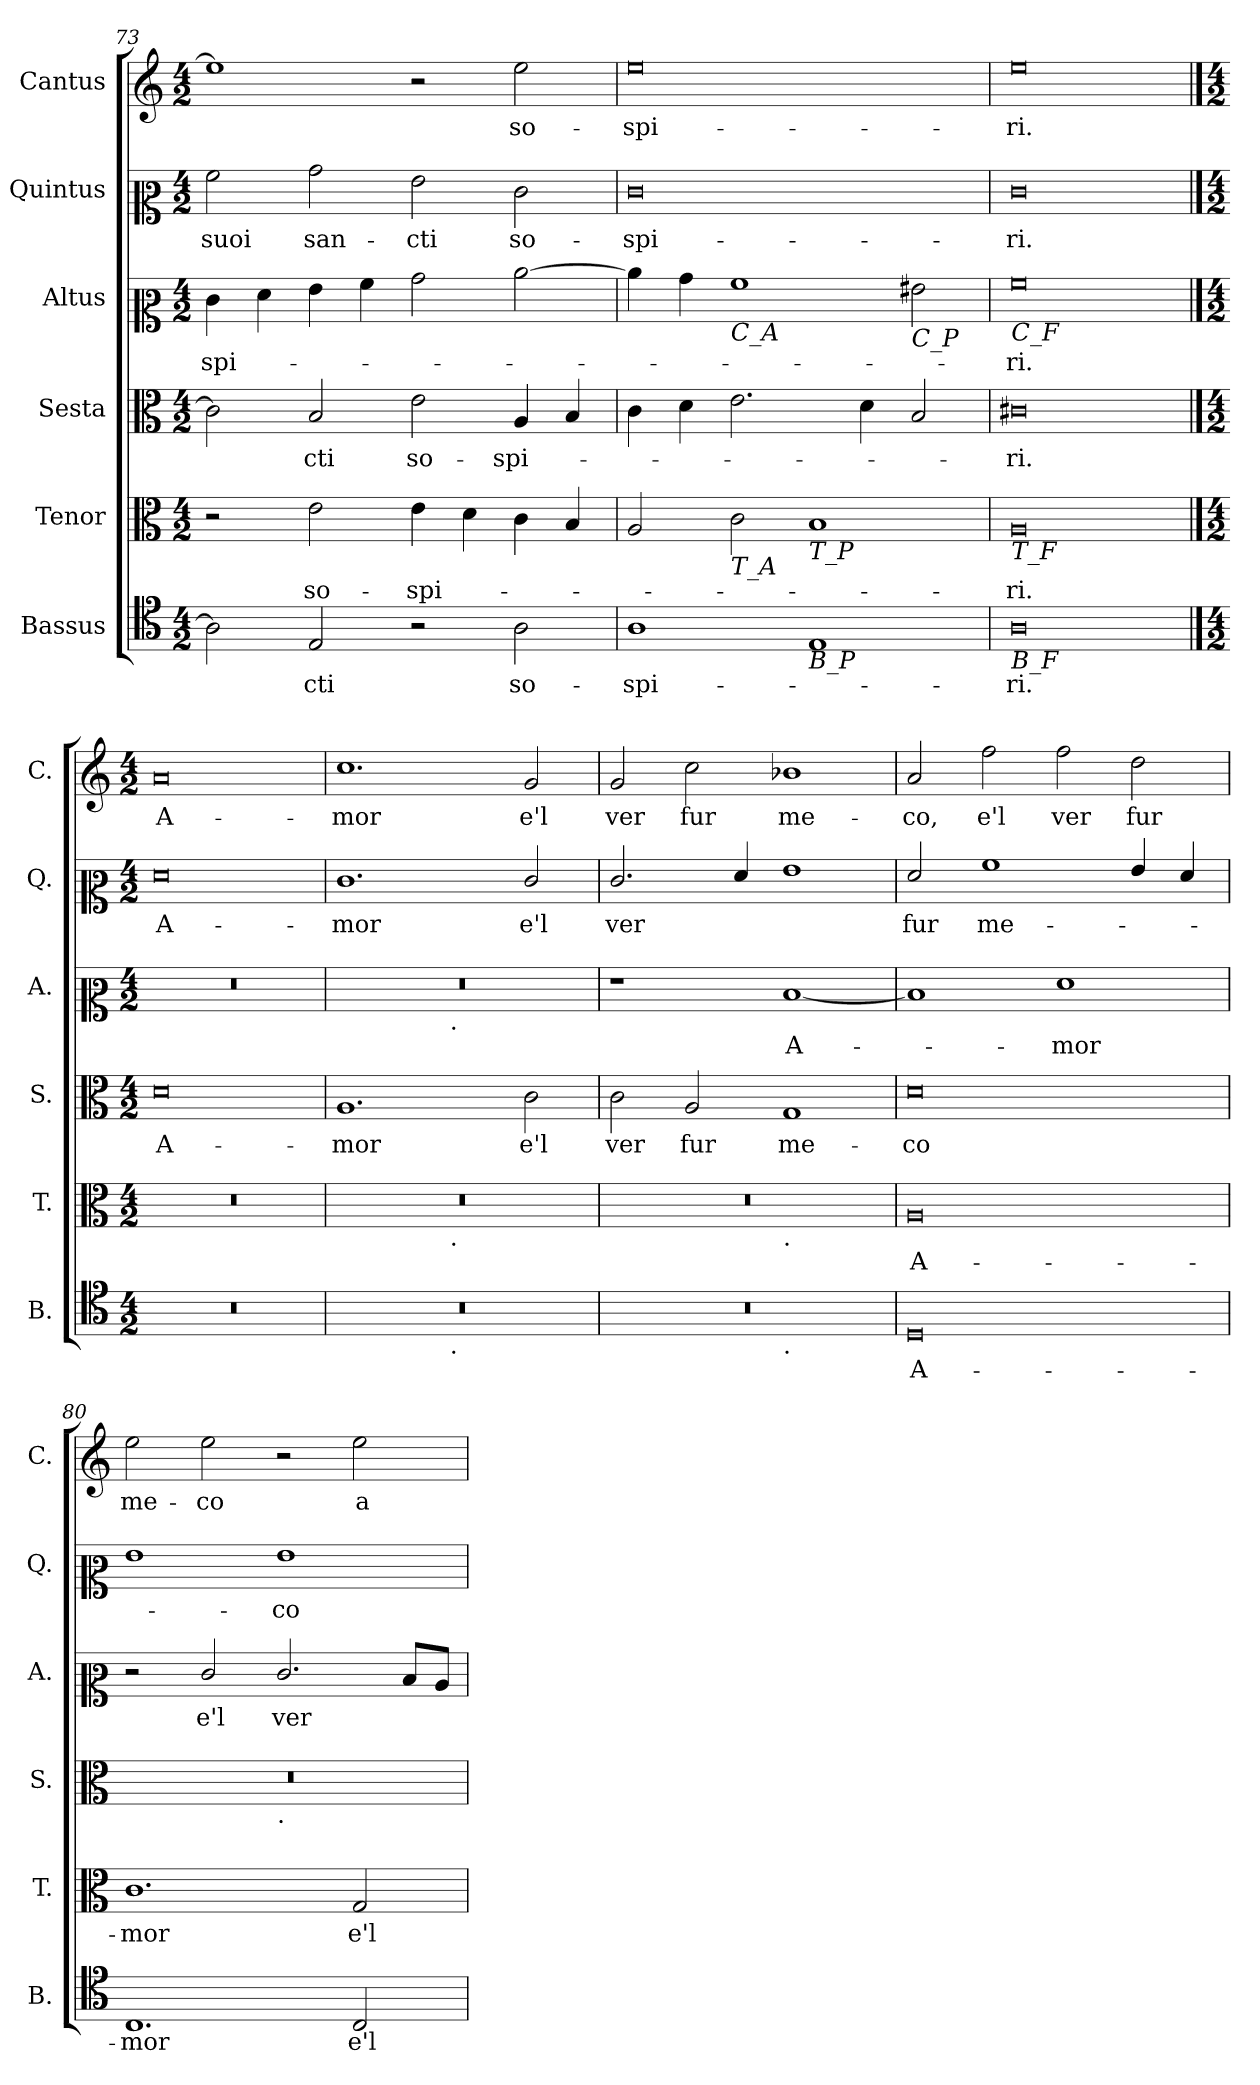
**kern	**text	**kern	**text	**kern	**text	**kern	**text	**kern	**text	**kern	**text
*part6	*part6	*part5	*part5	*part4	*part4	*part3	*part3	*part2	*part2	*part1	*part1
*staff6	*staff6	*staff5	*staff5	*staff4	*staff4	*staff3	*staff3	*staff2	*staff2	*staff1	*staff1
*I"Bassus	*	*I"Tenor	*	*I"Sesta	*	*I"Altus	*	*I"Quintus	*	*I"Cantus	*
*I'B.	*	*I'T.	*	*I'S.	*	*I'A.	*	*I'Q.	*	*I'C.	*
*clefC4	*	*clefC3	*	*clefC3	*	*clefC2	*	*clefC2	*	*clefG2	*
*k[]	*	*k[]	*	*k[]	*	*k[]	*	*k[]	*	*k[]	*
*M4/2	*	*M4/2	*	*M4/2	*	*M4/2	*	*M4/2	*	*M4/2	*
=73	=73	=73	=73	=73	=73	=73	=73	=73	=73	=73	=73
!	!	!	!	!	!	!	!LO:LY:b	!	!LO:LY:b	!	!
2A\]	.	2r	.	2c\]	.	4e\	-spi-	2a\	suoi	1ee]	.
.	.	.	.	.	.	4f\	.	.	.	.	.
!	!LO:LY:b	!	!LO:LY:b	!	!LO:LY:b	!	!	!	!LO:LY:b	!	!
2E/	-cti	2e\	so-	2B/	-cti	4g\	.	2b\	san-	.	.
.	.	.	.	.	.	4a\	.	.	.	.	.
!	!	!	!LO:LY:b	!	!LO:LY:b	!	!	!	!LO:LY:b	!	!
2r	.	4e\	-spi-	2e\	so-	2b\	.	2g\	-cti	2r	.
.	.	4d\	.	.	.	.	.	.	.	.	.
!	!LO:LY:b	!	!	!	!LO:LY:b	!	!	!	!LO:LY:b	!	!LO:LY:b
2A\	so-	4c\	.	4A/	-spi-	[2cc\	.	2e\	so-	2ee\	so-
.	.	4B/	.	4B/	.	.	.	.	.	.	.
=74	=74	=74	=74	=74	=74	=74	=74	=74	=74	=74	=74
!	!LO:LY:b	!	!	!	!	!	!	!	!LO:LY:b	!	!LO:LY:b
1A	-spi-	2A/	.	4c\	.	4cc\]	.	0e	-spi-	0ee	-spi-
.	.	.	.	4d\	.	4b\	.	.	.	.	.
!	!	!	!	!	!	!LO:TX:b:i:t=C_A	!	!	!	!	!
!	!	!LO:TX:b:i:t=T_A	!	!	!	!	!	!	!	!	!
.	.	2c\	.	2.e\	.	1a	.	.	.	.	.
!	!	!LO:TX:b:i:t=T_P	!	!	!	!	!	!	!	!	!
!LO:TX:b:i:t=B_P	!	!	!	!	!	!	!	!	!	!	!
1E	.	1B	.	.	.	.	.	.	.	.	.
.	.	.	.	4d\	.	.	.	.	.	.	.
!	!	!	!	!	!	!LO:TX:b:i:t=C_P	!	!	!	!	!
.	.	.	.	2B/	.	2g#X\	.	.	.	.	.
=75	=75	=75	=75	=75	=75	=75	=75	=75	=75	=75	=75
!	!	!	!	!	!	!LO:TX:b:i:t=C_F	!	!	!	!	!
!	!	!LO:TX:b:i:t=T_F	!	!	!	!	!	!	!	!	!
!LO:TX:b:i:t=B_F	!	!	!	!	!	!	!	!	!	!	!
!	!LO:LY:b	!	!LO:LY:b	!	!LO:LY:b	!	!LO:LY:b	!	!LO:LY:b	!	!LO:LY:b
0A	-ri.	0A	-ri.	0c#X	-ri.	0a	ri.	0e	-ri.	0ee	-ri.
!!LO:PB:g=z
==76	==76	==76	==76	==76	==76	==76	==76	==76	==76	==76	==76
*M4/2	*	*M4/2	*	*M4/2	*	*M4/2	*	*M4/2	*	*M4/2	*
!	!	!	!	!	!LO:LY:b	!	!	!	!LO:LY:b	!	!LO:LY:b
0r	.	0r	.	0d	A-	0r	.	0f	A-	0a	A-
=77	=77	=77	=77	=77	=77	=77	=77	=77	=77	=77	=77
!	!	!	!	!	!LO:LY:b	!	!	!	!LO:LY:b	!	!LO:LY:b
*^	*	*^	*	*	*	*^	*	*	*	*	*
0r	1ryy	.	0r	1ryy	.	1.A	-mor	0r	1ryy	.	1.e	-mor	1.cc	-mor
!	!	!	!	!	!	!	!	!	!LO:TX:b:t=.	!	!	!	!	!
!	!	!	!	!LO:TX:b:t=.	!	!	!	!	!	!	!	!	!	!
!	!LO:TX:b:t=.	!	!	!	!	!	!	!	!	!	!	!	!	!
.	1ryy	.	.	1ryy	.	.	.	.	1ryy	.	.	.	.	.
!	!	!	!	!	!	!	!LO:LY:b	!	!	!	!	!LO:LY:b	!	!LO:LY:b
.	.	.	.	.	.	2c\	e'l	.	.	.	2e/	e'l	2g/	e'l
=78	=78	=78	=78	=78	=78	=78	=78	=78	=78	=78	=78	=78	=78	=78
!	!	!	!	!	!	!	!LO:LY:b	!	!	!	!	!LO:LY:b	!	!LO:LY:b
*	*	*	*	*	*	*	*	*v	*v	*	*	*	*	*
0r	1ryy	.	0r	1ryy	.	2c\	ver	1r	.	2.e/	ver	2g/	ver
!	!	!	!	!	!	!	!LO:LY:b	!	!	!	!	!	!LO:LY:b
.	.	.	.	.	.	2A/	fur	.	.	.	.	2cc\	fur
.	.	.	.	.	.	.	.	.	.	4f/	.	.	.
!	!	!	!	!LO:TX:b:t=.	!	!	!	!	!	!	!	!	!
!	!LO:TX:b:t=.	!	!	!	!	!	!	!	!	!	!	!	!
!	!	!	!	!	!	!	!LO:LY:b	!	!LO:LY:b	!	!	!	!LO:LY:b
.	1ryy	.	.	1ryy	.	1G	me-	[1d	A-	1g	.	1b-X	me-
=79	=79	=79	=79	=79	=79	=79	=79	=79	=79	=79	=79	=79	=79
!	!	!LO:LY:b	!	!	!LO:LY:b	!	!LO:LY:b	!	!	!	!LO:LY:b	!	!LO:LY:b
*v	*v	*	*	*	*	*	*	*	*	*	*	*	*
*	*	*v	*v	*	*	*	*	*	*	*	*	*
0D	A-	0A	-A-	0d	-co	1d]	.	2f/	fur	2a/	-co,
!	!	!	!	!	!	!	!	!	!LO:LY:b	!	!LO:LY:b
.	.	.	.	.	.	.	.	1a	me-	2ff\	e'l
!	!	!	!	!	!	!	!LO:LY:b	!	!	!	!LO:LY:b
.	.	.	.	.	.	1f	-mor	.	.	2ff\	ver
!	!	!	!	!	!	!	!	!	!	!	!LO:LY:b
.	.	.	.	.	.	.	.	4g/	.	2dd\	fur
.	.	.	.	.	.	.	.	4f/	.	.	.
=80	=80	=80	=80	=80	=80	=80	=80	=80	=80	=80	=80
!	!LO:LY:b	!	!LO:LY:b	!	!	!	!	!	!	!	!LO:LY:b
*	*	*	*	*^	*	*	*	*	*	*	*
1.C	-mor	1.c	-mor	0r	1ryy	.	2r	.	1g	.	2ee\	me-
!	!	!	!	!	!	!	!	!LO:LY:b	!	!	!	!LO:LY:b
.	.	.	.	.	.	.	2e/	e'l	.	.	2ee\	-co
!	!	!	!	!	!LO:TX:b:t=.	!	!	!	!	!	!	!
!	!	!	!	!	!	!	!	!LO:LY:b	!	!LO:LY:b	!	!
.	.	.	.	.	1ryy	.	2.e/	ver	1g	-co	2r	.
!	!LO:LY:b	!	!LO:LY:b	!	!	!	!	!	!	!	!	!LO:LY:b
2C/	e'l	2G/	e'l	.	.	.	.	.	.	.	2ee\	a
.	.	.	.	.	.	.	8d/L	.	.	.	.	.
.	.	.	.	.	.	.	8c/J	.	.	.	.	.
*	*	*	*	*v	*v	*	*	*	*	*	*	*
=	=	=	=	=	=	=	=	=	=	=	=
*-	*-	*-	*-	*-	*-	*-	*-	*-	*-	*-	*-
